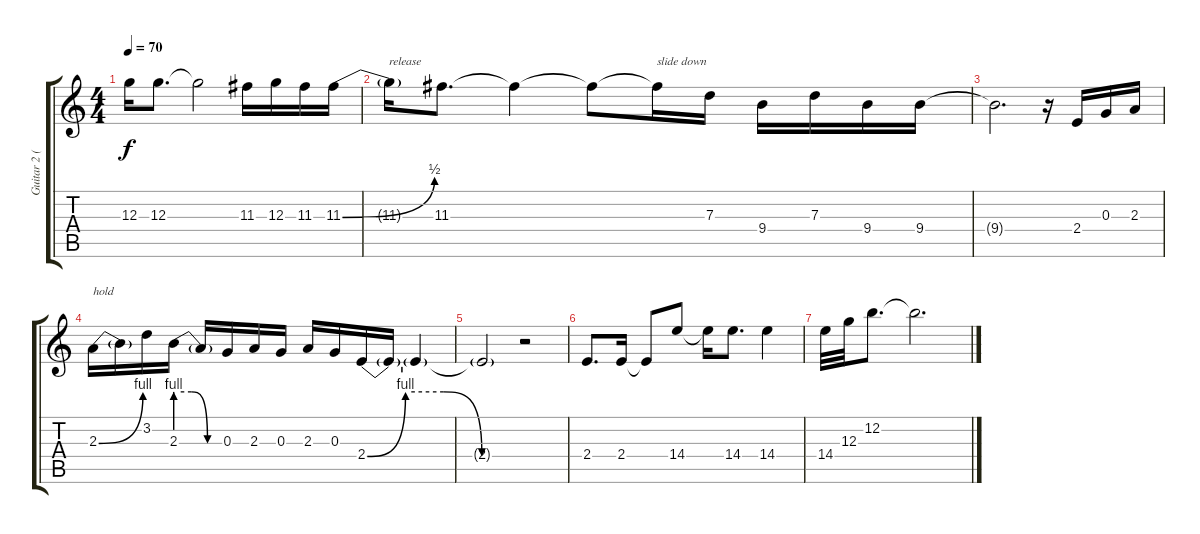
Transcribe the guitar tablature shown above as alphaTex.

\track ("Guitar 2 (Disto)" "Guitar 2 (") {instrument distortionguitar}
\staff {score tabs}
\tuning (E4 B3 G3 D3 A2 E2) {hide}
\ts (4 4)
\tempo 70
\clef g2
\ks c
12.3{t}.16{dy f} 12.3.8{d} 12.3{t}.2 11.3.16 12.3.16 11.3.16 11.3{be (bend 0 0 60 2)}.16 |
11.3{t}.16{txt "release"} 11.3.8{d} 11.3{t}.4 11.3{t}.8 11.3{t}.16{txt "slide down"} 7.3.16 9.4.16 7.3.16 9.4.16 9.4.16 |
9.4{t}.2{d} r.16 2.4.16 0.3.16 2.3.16 |
2.3{be (bend 0 0 60 4)}.16{txt "hold"} 2.3{t}.16 3.2.16 2.3{be (custom 0 4 20 4 40 0 60 0)}.16 2.3{t}.16 0.3.16 2.3.16 0.3.16 2.3.16 0.3.16 2.4{be (custom 0 0 15 4 30 4 45 0 60 0)}.16 2.4{t}.16 2.4{t}.4 |
2.4{t}.2 r.2 |
2.4.8{d} 2.4.16 2.4{t}.8 14.4.8 14.4{t}.16 14.4.8{d} 14.4.4 |
14.4.32 12.3.32 12.2.8{d} 12.2{t}.2{d}
